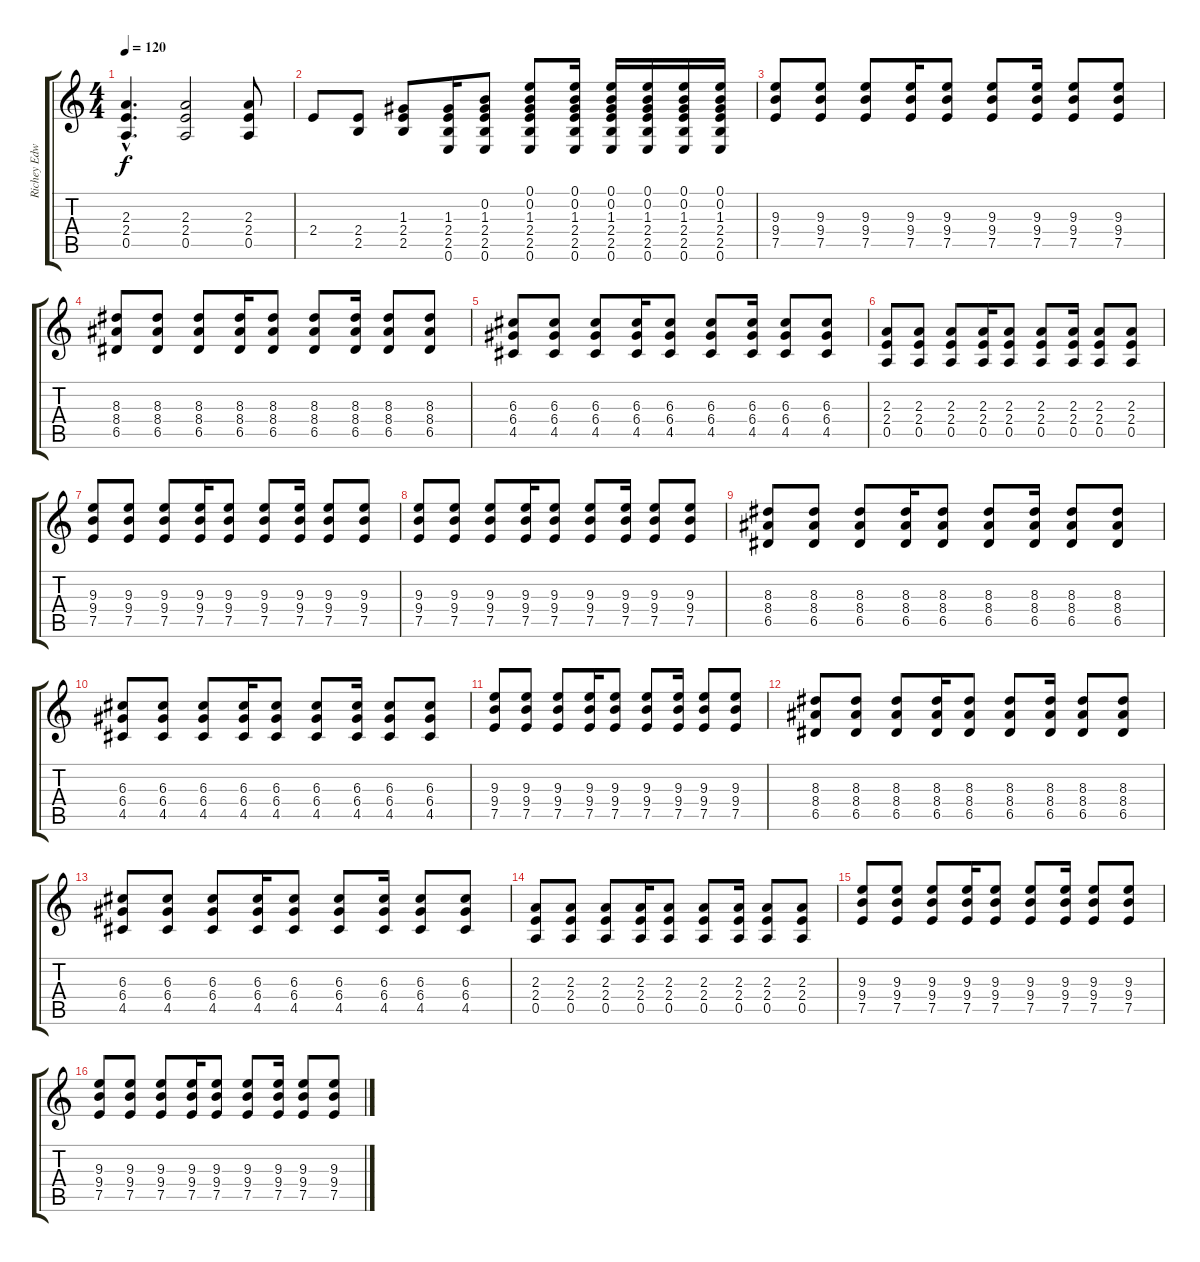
\track ("Richey Edwards (sort of)" "Richey Edw") {instrument distortionguitar}
\staff {score tabs}
\tuning (E4 B3 G3 D3 A2 E2) {hide}
\ts (4 4)
\tempo 120
\clef g2
\ks c
(2.3{hac} 2.4{hac} 0.5{hac}).4{d dy f} (2.3 2.4 0.5).2 (2.3 2.4 0.5).8 |
2.4.8 (2.4 2.5).8 (1.3 2.4 2.5).8 (1.3 2.4 2.5 0.6).16 (0.2 1.3 2.4 2.5 0.6).8 (0.1 0.2 1.3 2.4 2.5 0.6).8 (0.1 0.2 1.3 2.4 2.5 0.6).16 (0.1 0.2 1.3 2.4 2.5 0.6).16 (0.1 0.2 1.3 2.4 2.5 0.6).16 (0.1 0.2 1.3 2.4 2.5 0.6).16 (0.1 0.2 1.3 2.4 2.5 0.6).16 |
(9.3 9.4 7.5).8 (9.3 9.4 7.5).8 (9.3 9.4 7.5).8 (9.3 9.4 7.5).16 (9.3 9.4 7.5).8 (9.3 9.4 7.5).8 (9.3 9.4 7.5).16 (9.3 9.4 7.5).8 (9.3 9.4 7.5).8 |
(8.3 8.4 6.5).8 (8.3 8.4 6.5).8 (8.3 8.4 6.5).8 (8.3 8.4 6.5).16 (8.3 8.4 6.5).8 (8.3 8.4 6.5).8 (8.3 8.4 6.5).16 (8.3 8.4 6.5).8 (8.3 8.4 6.5).8 |
(6.3 6.4 4.5).8 (6.3 6.4 4.5).8 (6.3 6.4 4.5).8 (6.3 6.4 4.5).16 (6.3 6.4 4.5).8 (6.3 6.4 4.5).8 (6.3 6.4 4.5).16 (6.3 6.4 4.5).8 (6.3 6.4 4.5).8 |
(2.3 2.4 0.5).8 (2.3 2.4 0.5).8 (2.3 2.4 0.5).8 (2.3 2.4 0.5).16 (2.3 2.4 0.5).8 (2.3 2.4 0.5).8 (2.3 2.4 0.5).16 (2.3 2.4 0.5).8 (2.3 2.4 0.5).8 |
(9.3 9.4 7.5).8 (9.3 9.4 7.5).8 (9.3 9.4 7.5).8 (9.3 9.4 7.5).16 (9.3 9.4 7.5).8 (9.3 9.4 7.5).8 (9.3 9.4 7.5).16 (9.3 9.4 7.5).8 (9.3 9.4 7.5).8 |
(9.3 9.4 7.5).8 (9.3 9.4 7.5).8 (9.3 9.4 7.5).8 (9.3 9.4 7.5).16 (9.3 9.4 7.5).8 (9.3 9.4 7.5).8 (9.3 9.4 7.5).16 (9.3 9.4 7.5).8 (9.3 9.4 7.5).8 |
(8.3 8.4 6.5).8 (8.3 8.4 6.5).8 (8.3 8.4 6.5).8 (8.3 8.4 6.5).16 (8.3 8.4 6.5).8 (8.3 8.4 6.5).8 (8.3 8.4 6.5).16 (8.3 8.4 6.5).8 (8.3 8.4 6.5).8 |
(6.3 6.4 4.5).8 (6.3 6.4 4.5).8 (6.3 6.4 4.5).8 (6.3 6.4 4.5).16 (6.3 6.4 4.5).8 (6.3 6.4 4.5).8 (6.3 6.4 4.5).16 (6.3 6.4 4.5).8 (6.3 6.4 4.5).8 |
(9.3 9.4 7.5).8 (9.3 9.4 7.5).8 (9.3 9.4 7.5).8 (9.3 9.4 7.5).16 (9.3 9.4 7.5).8 (9.3 9.4 7.5).8 (9.3 9.4 7.5).16 (9.3 9.4 7.5).8 (9.3 9.4 7.5).8 |
(8.3 8.4 6.5).8 (8.3 8.4 6.5).8 (8.3 8.4 6.5).8 (8.3 8.4 6.5).16 (8.3 8.4 6.5).8 (8.3 8.4 6.5).8 (8.3 8.4 6.5).16 (8.3 8.4 6.5).8 (8.3 8.4 6.5).8 |
(6.3 6.4 4.5).8 (6.3 6.4 4.5).8 (6.3 6.4 4.5).8 (6.3 6.4 4.5).16 (6.3 6.4 4.5).8 (6.3 6.4 4.5).8 (6.3 6.4 4.5).16 (6.3 6.4 4.5).8 (6.3 6.4 4.5).8 |
(2.3 2.4 0.5).8 (2.3 2.4 0.5).8 (2.3 2.4 0.5).8 (2.3 2.4 0.5).16 (2.3 2.4 0.5).8 (2.3 2.4 0.5).8 (2.3 2.4 0.5).16 (2.3 2.4 0.5).8 (2.3 2.4 0.5).8 |
(9.3 9.4 7.5).8 (9.3 9.4 7.5).8 (9.3 9.4 7.5).8 (9.3 9.4 7.5).16 (9.3 9.4 7.5).8 (9.3 9.4 7.5).8 (9.3 9.4 7.5).16 (9.3 9.4 7.5).8 (9.3 9.4 7.5).8 |
(9.3 9.4 7.5).8 (9.3 9.4 7.5).8 (9.3 9.4 7.5).8 (9.3 9.4 7.5).16 (9.3 9.4 7.5).8 (9.3 9.4 7.5).8 (9.3 9.4 7.5).16 (9.3 9.4 7.5).8 (9.3 9.4 7.5).8
